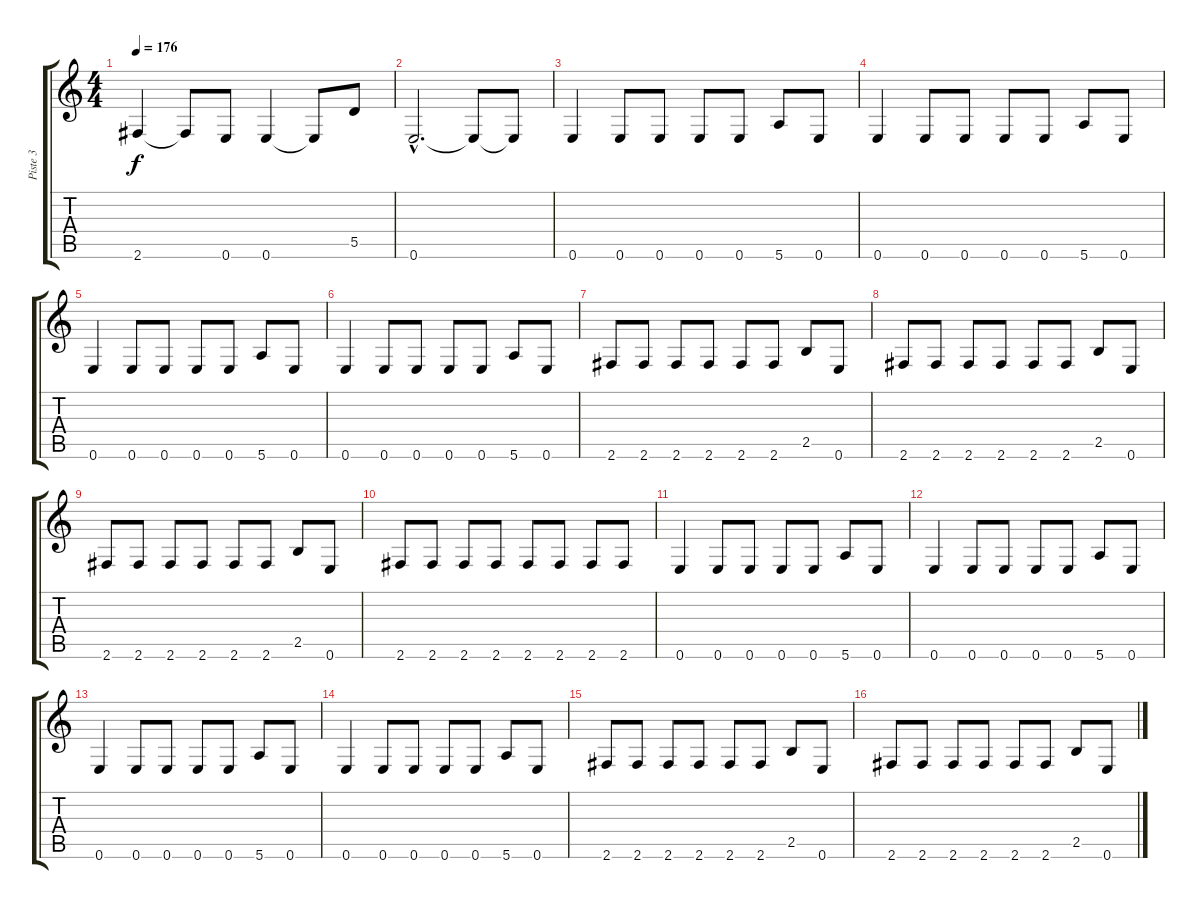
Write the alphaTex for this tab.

\track ("Piste 3" "Piste 3") {instrument electricbassfinger}
\staff {score tabs}
\tuning (E4 B3 G3 D3 A2 E2) {hide}
\ts (4 4)
\tempo 176
\clef g2
\ks c
2.6.4{dy f} 2.6{t}.8 0.6.8 0.6.4 0.6{t}.8 5.5.8 |
0.6{hac}.2{d} 0.6{t}.8 0.6{t}.8 |
0.6.4 0.6.8 0.6.8 0.6.8 0.6.8 5.6.8 0.6.8 |
0.6.4 0.6.8 0.6.8 0.6.8 0.6.8 5.6.8 0.6.8 |
0.6.4 0.6.8 0.6.8 0.6.8 0.6.8 5.6.8 0.6.8 |
0.6.4 0.6.8 0.6.8 0.6.8 0.6.8 5.6.8 0.6.8 |
2.6.8 2.6.8 2.6.8 2.6.8 2.6.8 2.6.8 2.5.8 0.6.8 |
2.6.8 2.6.8 2.6.8 2.6.8 2.6.8 2.6.8 2.5.8 0.6.8 |
2.6.8 2.6.8 2.6.8 2.6.8 2.6.8 2.6.8 2.5.8 0.6.8 |
2.6.8 2.6.8 2.6.8 2.6.8 2.6.8 2.6.8 2.6.8 2.6.8 |
0.6.4 0.6.8 0.6.8 0.6.8 0.6.8 5.6.8 0.6.8 |
0.6.4 0.6.8 0.6.8 0.6.8 0.6.8 5.6.8 0.6.8 |
0.6.4 0.6.8 0.6.8 0.6.8 0.6.8 5.6.8 0.6.8 |
0.6.4 0.6.8 0.6.8 0.6.8 0.6.8 5.6.8 0.6.8 |
2.6.8 2.6.8 2.6.8 2.6.8 2.6.8 2.6.8 2.5.8 0.6.8 |
2.6.8 2.6.8 2.6.8 2.6.8 2.6.8 2.6.8 2.5.8 0.6.8
